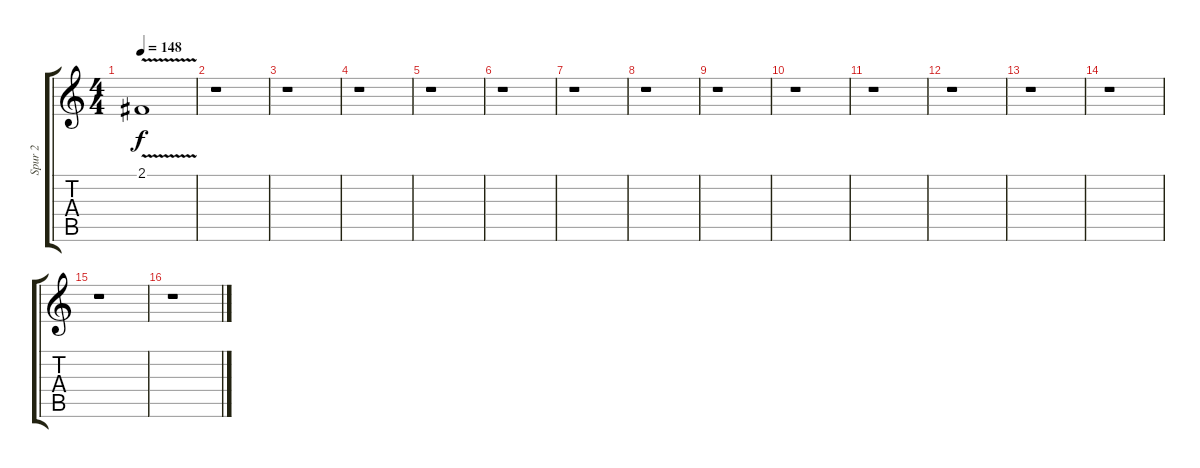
\track ("Spur 2" "Spur 2") {instrument vibraphone}
\staff {score tabs}
\tuning (E4 B3 G3 D3 A2 E2) {hide}
\ts (4 4)
\tempo 148
\clef g2
\ks c
2.1{v t}.1{dy f} |
r.1 |
r.1 |
r.1 |
r.1 |
r.1 |
r.1 |
r.1 |
r.1 |
r.1 |
r.1 |
r.1 |
r.1 |
r.1 |
r.1 |
r.1
